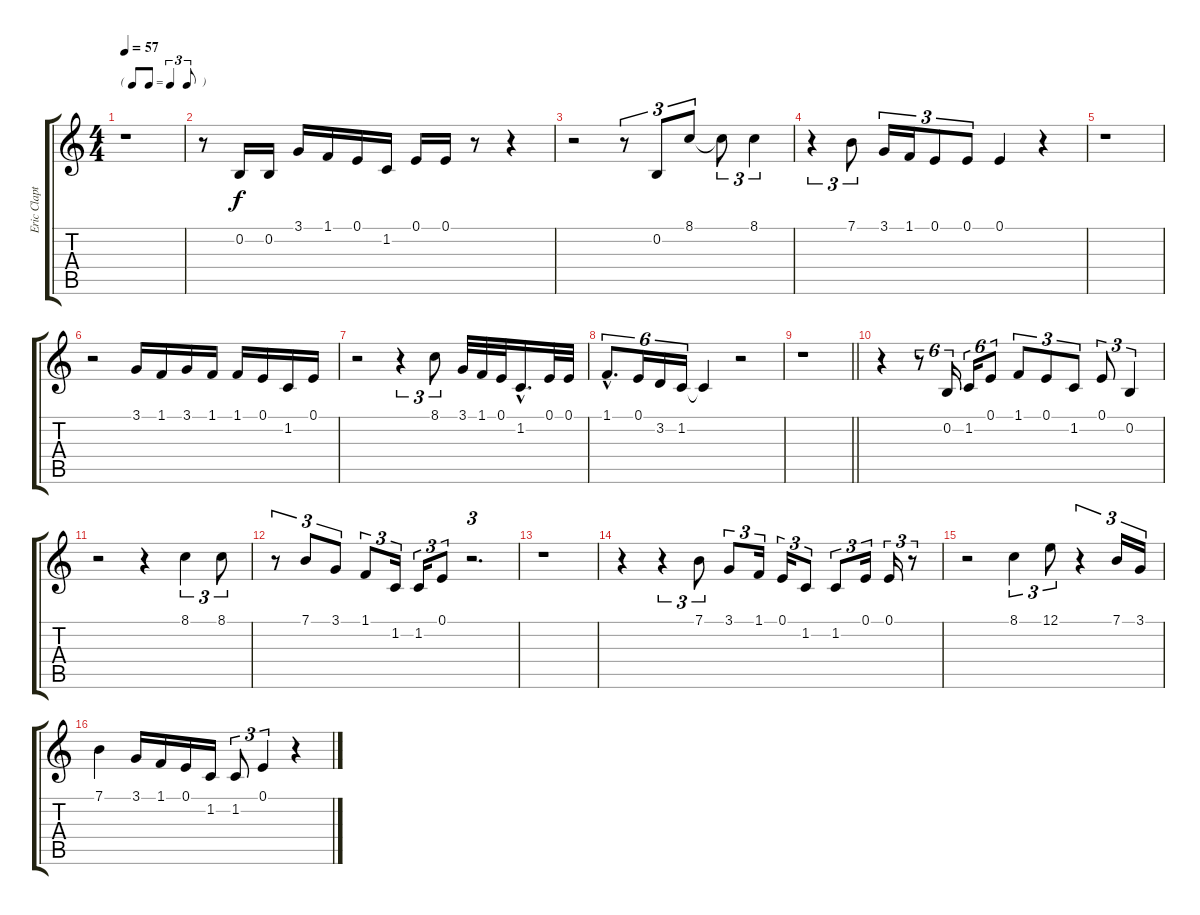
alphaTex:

\track ("Eric Clapton Voice" "Eric Clapt") {instrument bassoon}
\staff {score tabs}
\tuning (E4 B3 G3 D3 A2 E2) {hide}
\ts (4 4)
\tf triplet8th
\tempo 57
\clef g2
\ks c
r.1{dy f} |
r.8 0.2.16 0.2.16 3.1.16 1.1.16 0.1.16 1.2.16 0.1.16 0.1.16 r.8 r.4 |
r.2 r.8{tu (3 2)} 0.2.8{tu (3 2)} 8.1.8{tu (3 2)} 8.1{t}.8{tu (3 2)} 8.1.4{tu (3 2)} |
r.4{tu (3 2)} 7.1.8{tu (3 2)} 3.1.16{tu (3 2)} 1.1.16{tu (3 2)} 0.1.8{tu (3 2)} 0.1.8{tu (3 2)} 0.1.4 r.4 |
r.1 |
r.2 3.1.16 1.1.16 3.1.16 1.1.16 1.1.16 0.1.16 1.2.16 0.1.16 |
r.2 r.4{tu (3 2)} 8.1.8{tu (3 2)} 3.1.32 1.1.32 0.1.32 1.2{hac}.16{d} 0.1.32 0.1.32 |
1.1{hac}.8{d tu (6 4)} 0.1.16{tu (6 4)} 3.2.16{tu (6 4)} 1.2.16{tu (6 4)} 1.2{t}.4 r.2 |
\barLineRight lightlight
r.1 |
r.4 r.8{tu (6 4)} 0.2.16{tu (6 4)} 1.2.16{tu (6 4)} 0.1.8{tu (6 4)} 1.1.8{tu (3 2)} 0.1.8{tu (3 2)} 1.2.8{tu (3 2)} 0.1.8{tu (3 2)} 0.2.4{tu (3 2)} |
r.2 r.4 8.1.4{tu (3 2)} 8.1.8{tu (3 2)} |
r.8{tu (3 2)} 7.1.8{tu (3 2)} 3.1.8{tu (3 2)} 1.1.8{tu (3 2)} 1.2.16{tu (3 2)} 1.2.16{tu (3 2)} 0.1.8{tu (3 2)} r.2{d tu (3 2)} |
r.1 |
r.4 r.4{tu (3 2)} 7.1.8{tu (3 2)} 3.1.8{tu (3 2)} 1.1.16{tu (3 2)} 0.1.16{tu (3 2)} 1.2.8{tu (3 2)} 1.2.8{tu (3 2)} 0.1.16{tu (3 2)} 0.1.16{tu (3 2)} r.8{tu (3 2)} |
r.2 8.1.4{tu (3 2)} 12.1.8{tu (3 2)} r.4{tu (3 2)} 7.1.16{tu (3 2)} 3.1.16{tu (3 2)} |
7.1.4 3.1.16 1.1.16 0.1.16 1.2.16 1.2.8{tu (3 2)} 0.1.4{tu (3 2)} r.4
